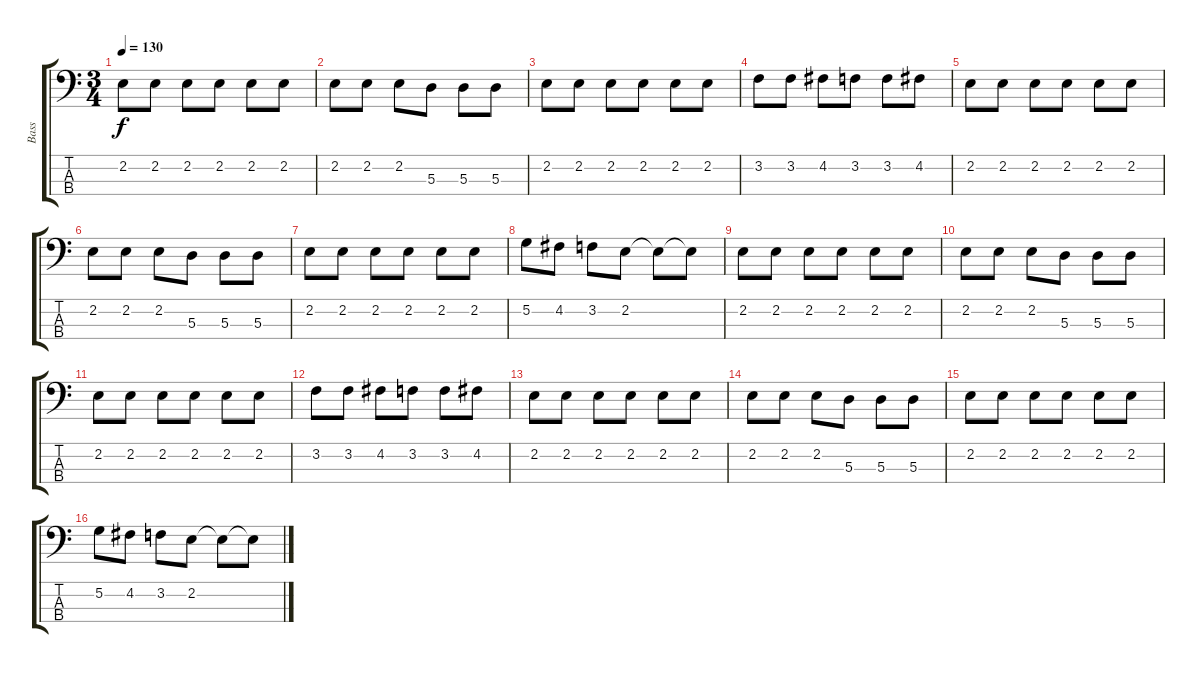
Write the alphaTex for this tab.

\track ("Bass" "Bass") {instrument electricbassfinger}
\staff {score tabs}
\tuning (G2 D2 A1 E1) {hide}
\ts (3 4)
\tempo 130
\clef f4
\ks c
2.2.8{dy f} 2.2.8 2.2.8 2.2.8 2.2.8 2.2.8 |
2.2.8 2.2.8 2.2.8 5.3.8 5.3.8 5.3.8 |
2.2.8 2.2.8 2.2.8 2.2.8 2.2.8 2.2.8 |
3.2.8 3.2.8 4.2.8 3.2.8 3.2.8 4.2.8 |
2.2.8 2.2.8 2.2.8 2.2.8 2.2.8 2.2.8 |
2.2.8 2.2.8 2.2.8 5.3.8 5.3.8 5.3.8 |
2.2.8 2.2.8 2.2.8 2.2.8 2.2.8 2.2.8 |
5.2.8 4.2.8 3.2.8 2.2.8 2.2{t}.8 2.2{t}.8 |
2.2.8 2.2.8 2.2.8 2.2.8 2.2.8 2.2.8 |
2.2.8 2.2.8 2.2.8 5.3.8 5.3.8 5.3.8 |
2.2.8 2.2.8 2.2.8 2.2.8 2.2.8 2.2.8 |
3.2.8 3.2.8 4.2.8 3.2.8 3.2.8 4.2.8 |
2.2.8 2.2.8 2.2.8 2.2.8 2.2.8 2.2.8 |
2.2.8 2.2.8 2.2.8 5.3.8 5.3.8 5.3.8 |
2.2.8 2.2.8 2.2.8 2.2.8 2.2.8 2.2.8 |
5.2.8 4.2.8 3.2.8 2.2.8 2.2{t}.8 2.2{t}.8
